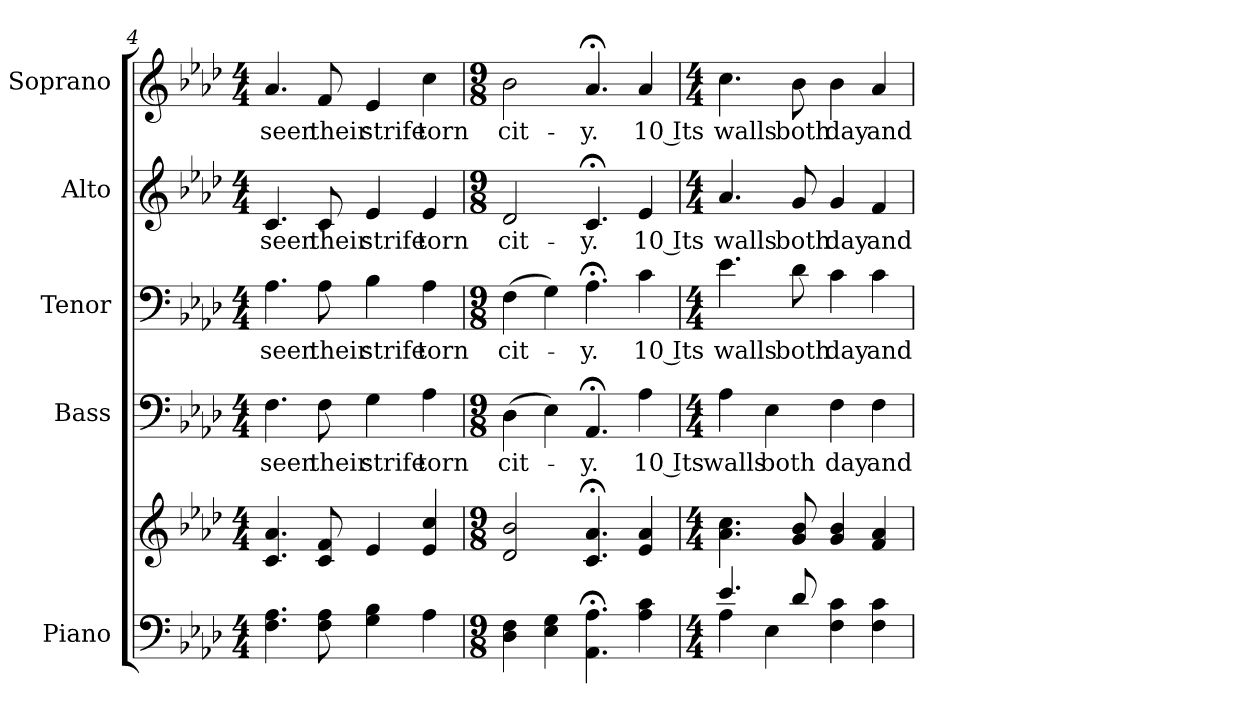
**kern	**kern	**kern	**text	**kern	**text	**kern	**text	**kern	**text
*part5	*part5	*part4	*part4	*part3	*part3	*part2	*part2	*part1	*part1
*staff6	*staff5	*staff4	*staff4	*staff3	*staff3	*staff2	*staff2	*staff1	*staff1
*I"Piano	*	*I"Bass	*	*I"Tenor	*	*I"Alto	*	*I"Soprano	*
*I'Pno.	*	*I'B.	*	*I'T.	*	*I'A.	*	*I'S.	*
*clefF4	*clefG2	*clefF4	*	*clefF4	*	*clefG2	*	*clefG2	*
*k[b-e-a-d-]	*k[b-e-a-d-]	*k[b-e-a-d-]	*	*k[b-e-a-d-]	*	*k[b-e-a-d-]	*	*k[b-e-a-d-]	*
*A-:	*A-:	*A-:	*	*A-:	*	*A-:	*	*A-:	*
*M4/4	*M4/4	*M4/4	*	*M4/4	*	*M4/4	*	*M4/4	*
=4	=4	=4	=4	=4	=4	=4	=4	=4	=4
!	!	!	!LO:LY:b:color=#000000	!	!	!	!	!	!
!	!	!	!	!	!LO:LY:b:color=#000000	!	!	!	!
!	!	!	!	!	!	!	!LO:LY:b:color=#000000	!	!
!	!	!	!	!	!	!	!	!	!LO:LY:b:color=#000000
4.Fi\ 4.A-i	4.ci/ 4.a-i	4.Fi\	seen	4.A-i\	seen	4.ci/	seen	4.a-i/	seen
!	!	!	!LO:LY:b:color=#000000	!	!	!	!	!	!
!	!	!	!	!	!LO:LY:b:color=#000000	!	!	!	!
!	!	!	!	!	!	!	!LO:LY:b:color=#000000	!	!
!	!	!	!	!	!	!	!	!	!LO:LY:b:color=#000000
8Fi\ 8A-i	8ci/ 8fi	8Fi\	their	8A-i\	their	8ci/	their	8fi/	their
!	!	!	!LO:LY:b:color=#000000	!	!	!	!	!	!
!	!	!	!	!	!LO:LY:b:color=#000000	!	!	!	!
!	!	!	!	!	!	!	!LO:LY:b:color=#000000	!	!
!	!	!	!	!	!	!	!	!	!LO:LY:b:color=#000000
4Gi\ 4B-i	4e-i/	4Gi\	strife	4B-i\	strife	4e-i/	strife	4e-i/	strife
!	!	!	!LO:LY:b:color=#000000	!	!	!	!	!	!
!	!	!	!	!	!LO:LY:b:color=#000000	!	!	!	!
!	!	!	!	!	!	!	!LO:LY:b:color=#000000	!	!
!	!	!	!	!	!	!	!	!	!LO:LY:b:color=#000000
4A-i\	4e-i/ 4cci	4A-i\	torn	4A-i\	torn	4e-i/	torn	4cci\	torn
=5	=5	=5	=5	=5	=5	=5	=5	=5	=5
*M9/8	*M9/8	*M9/8	*	*M9/8	*	*M9/8	*	*M9/8	*
!	!	!	!LO:LY:b:color=#000000	!	!	!	!	!	!
!	!	!	!	!	!LO:LY:b:color=#000000	!	!	!	!
!	!	!	!	!	!	!	!LO:LY:b:color=#000000	!	!
!	!	!	!	!	!	!	!	!	!LO:LY:b:color=#000000
4D-i\ 4Fi	2d-i/ 2b-i	(4D-i\	cit-	(4Fi\	cit-	2d-i/	cit-	2b-i\	cit-
4E-i\ 4Gi	.	4E-i\)	.	4Gi\)	.	.	.	.	.
!	!	!	!LO:LY:b:color=#000000	!	!	!	!	!	!
!	!	!	!	!	!LO:LY:b:color=#000000	!	!	!	!
!	!	!	!	!	!	!	!LO:LY:b:color=#000000	!	!
!	!	!	!	!	!	!	!	!	!LO:LY:b:color=#000000
4.AA-i\; 4.A-i;	4.ci/; 4.a-i;	4.AA-;i/	-y.	4.A-;i\	-y.	4.c;i/	-y.	4.a-;i/	-y.
!	!	!	!LO:LY:b:color=#000000	!	!	!	!	!	!
!	!	!	!	!	!LO:LY:b:color=#000000	!	!	!	!
!	!	!	!	!	!	!	!LO:LY:b:color=#000000	!	!
!	!	!	!	!	!	!	!	!	!LO:LY:b:color=#000000
4A-i\ 4ci	4e-i/ 4a-i	4A-i\	10 Its	4ci\	10 Its	4e-i/	10 Its	4a-i/	10 Its
!!LO:PB:g=z
=6	=6	=6	=6	=6	=6	=6	=6	=6	=6
*M4/4	*M4/4	*M4/4	*	*M4/4	*	*M4/4	*	*M4/4	*
*^	*	*	*	*	*	*	*	*	*
!	!	!	!	!LO:LY:b:color=#000000	!	!	!	!	!	!
!	!	!	!	!	!	!LO:LY:b:color=#000000	!	!	!	!
!	!	!	!	!	!	!	!	!LO:LY:b:color=#000000	!	!
!	!	!	!	!	!	!	!	!	!	!LO:LY:b:color=#000000
4.e-i/	4A-i\	4.a-i\ 4.cci	4A-i\	walls	4.e-i\	walls	4.a-i/	walls	4.cci\	walls
!	!	!	!	!LO:LY:b:color=#000000	!	!	!	!	!	!
.	4E-i\	.	4E-i\	both	.	.	.	.	.	.
!	!	!	!	!	!	!LO:LY:b:color=#000000	!	!	!	!
!	!	!	!	!	!	!	!	!LO:LY:b:color=#000000	!	!
!	!	!	!	!	!	!	!	!	!	!LO:LY:b:color=#000000
8d-i/	.	8gi/ 8b-i	.	.	8d-i\	both	8gi/	both	8b-i\	both
!	!	!	!	!LO:LY:b:color=#000000	!	!	!	!	!	!
!	!	!	!	!	!	!LO:LY:b:color=#000000	!	!	!	!
!	!	!	!	!	!	!	!	!LO:LY:b:color=#000000	!	!
!	!	!	!	!	!	!	!	!	!	!LO:LY:b:color=#000000
4Fi\ 4ci	2ryy	4gi/ 4b-i	4Fi\	day	4ci\	day	4gi/	day	4b-i\	day
!	!	!	!	!LO:LY:b:color=#000000	!	!	!	!	!	!
!	!	!	!	!	!	!LO:LY:b:color=#000000	!	!	!	!
!	!	!	!	!	!	!	!	!LO:LY:b:color=#000000	!	!
!	!	!	!	!	!	!	!	!	!	!LO:LY:b:color=#000000
4Fi\ 4ci	.	4fi/ 4a-i	4Fi\	and	4ci\	and	4fi/	and	4a-i/	and
*v	*v	*	*	*	*	*	*	*	*	*
=	=	=	=	=	=	=	=	=	=
*-	*-	*-	*-	*-	*-	*-	*-	*-	*-
